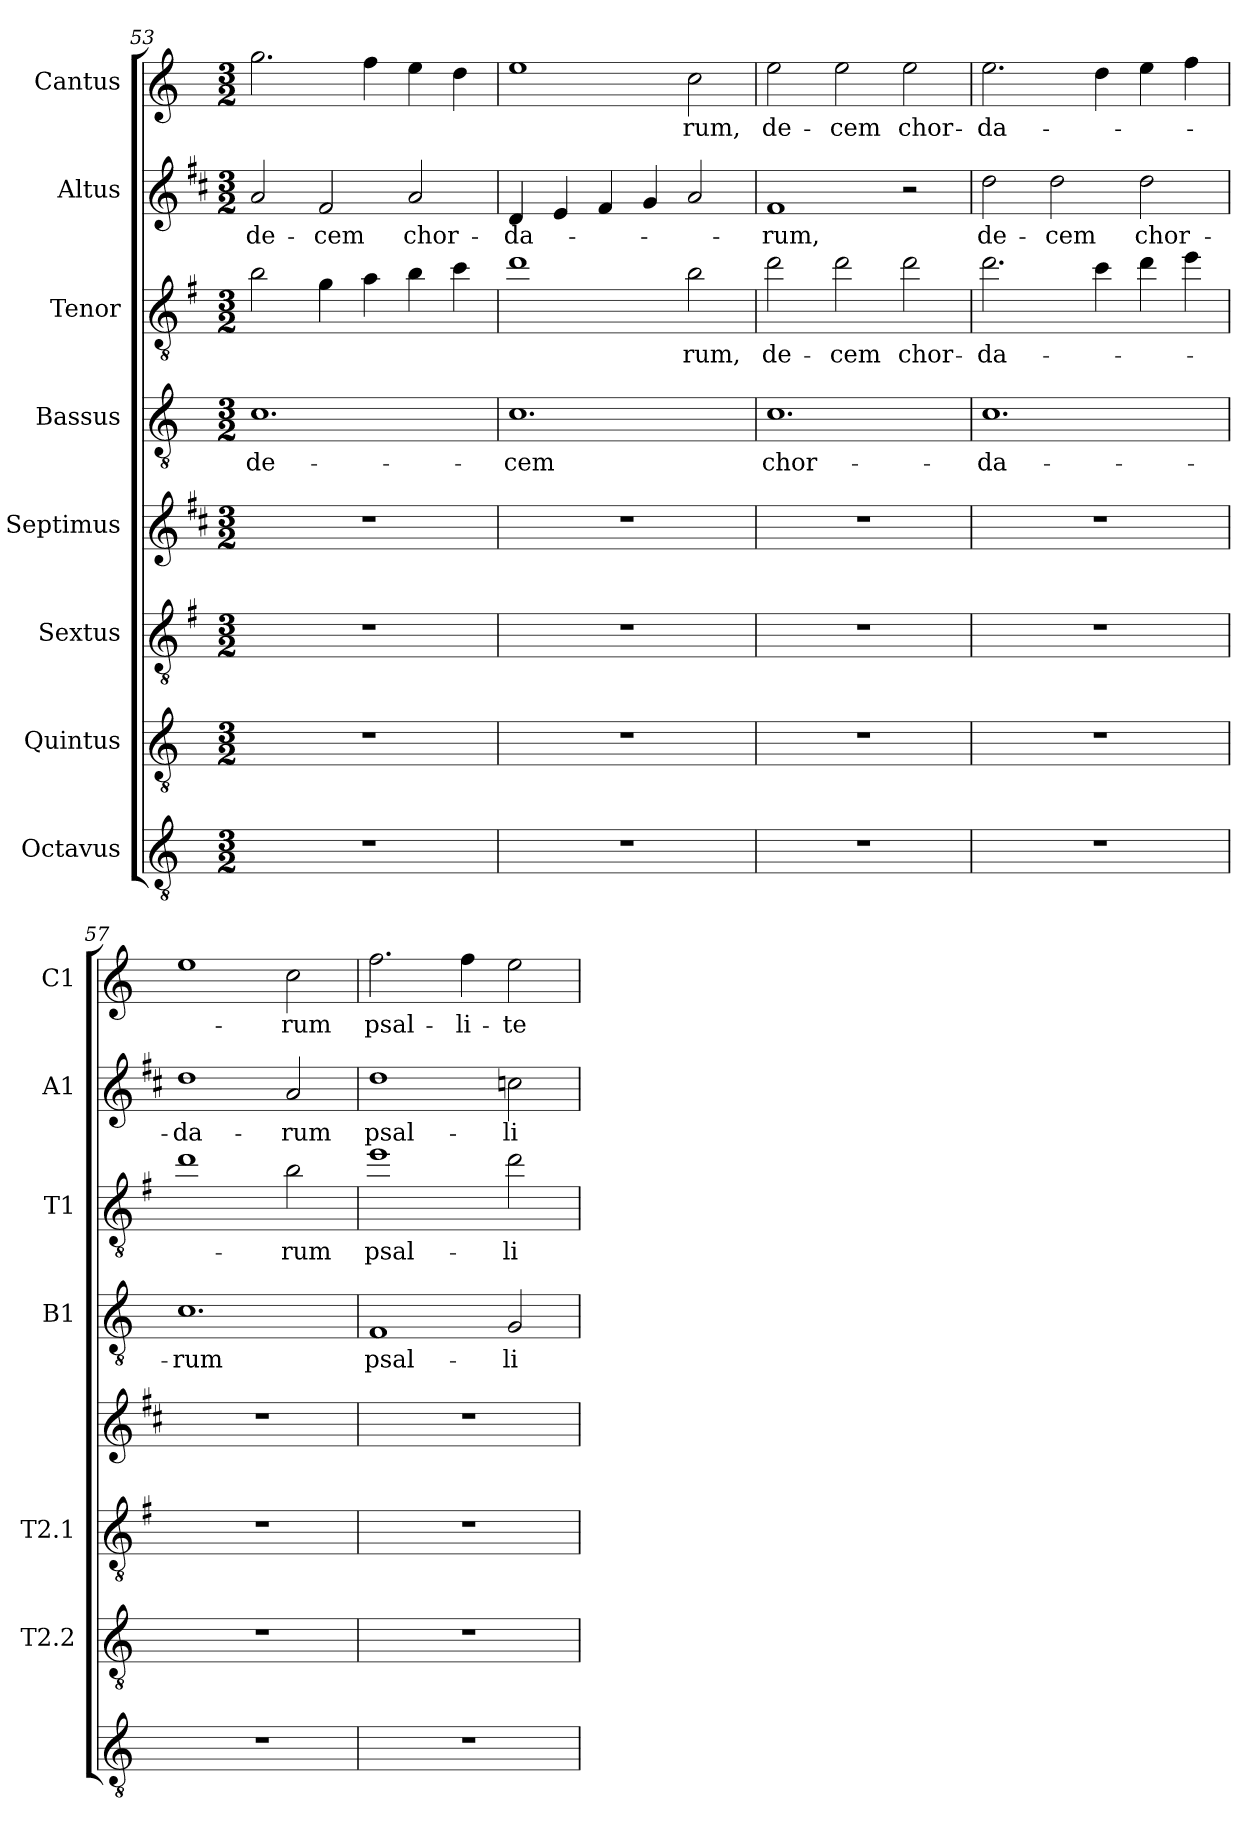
**kern	**kern	**kern	**kern	**kern	**text	**kern	**text	**kern	**text	**kern	**text
*part8	*part7	*part6	*part5	*part4	*part4	*part3	*part3	*part2	*part2	*part1	*part1
*staff8	*staff7	*staff6	*staff5	*staff4	*staff4	*staff3	*staff3	*staff2	*staff2	*staff1	*staff1
*I"Octavus	*I"Quintus	*I"Sextus	*I"Septimus	*I"Bassus	*	*I"Tenor	*	*I"Altus	*	*I"Cantus	*
*	*I'T2.2	*I'T2.1	*	*I'B1	*	*I'T1	*	*I'A1	*	*I'C1	*
*clefGv2	*clefGv2	*clefGv2	*clefG2	*clefGv2	*	*clefGv2	*	*clefG2	*	*clefG2	*
*	*	*ITrd4c7	*ITrd1c2	*	*	*ITrd4c7	*	*ITrd1c2	*	*	*
*k[]	*k[]	*k[]	*k[]	*k[]	*	*k[]	*	*k[]	*	*k[]	*
*C:	*C:	*C:	*C:	*C:	*	*C:	*	*C:	*	*C:	*
*M3/2	*M3/2	*M3/2	*M3/2	*M3/2	*	*M3/2	*	*M3/2	*	*M3/2	*
=53	=53	=53	=53	=53	=53	=53	=53	=53	=53	=53	=53
!	!	!	!	!	!LO:LY:b	!	!	!	!LO:LY:b	!	!
1.r	1.r	1.r	1.r	1.c	de-	2e\	.	2g/	de-	2.gg\	.
!	!	!	!	!	!	!	!	!	!LO:LY:b	!	!
.	.	.	.	.	.	4c\	.	2e/	-cem	.	.
.	.	.	.	.	.	4d\	.	.	.	4ff\	.
!	!	!	!	!	!	!	!	!	!LO:LY:b	!	!
.	.	.	.	.	.	4e\	.	2g/	chor-	4ee\	.
.	.	.	.	.	.	4f\	.	.	.	4dd\	.
=54	=54	=54	=54	=54	=54	=54	=54	=54	=54	=54	=54
!	!	!	!	!	!LO:LY:b	!	!	!	!LO:LY:b	!	!
1.r	1.r	1.r	1.r	1.c	-cem	1g	.	4c/	-da-	1ee	.
.	.	.	.	.	.	.	.	4d/	.	.	.
.	.	.	.	.	.	.	.	4e/	.	.	.
.	.	.	.	.	.	.	.	4f/	.	.	.
!	!	!	!	!	!	!	!LO:LY:b	!	!	!	!LO:LY:b
.	.	.	.	.	.	2e\	-rum,	2g/	.	2cc\	-rum,
=55	=55	=55	=55	=55	=55	=55	=55	=55	=55	=55	=55
!	!	!	!	!	!LO:LY:b	!	!LO:LY:b	!	!LO:LY:b	!	!LO:LY:b
1.r	1.r	1.r	1.r	1.c	chor-	2g\	de-	1e	-rum,	2ee\	de-
!	!	!	!	!	!	!	!LO:LY:b	!	!	!	!LO:LY:b
.	.	.	.	.	.	2g\	-cem	.	.	2ee\	-cem
!	!	!	!	!	!	!	!LO:LY:b	!	!	!	!LO:LY:b
.	.	.	.	.	.	2g\	chor-	2r	.	2ee\	chor-
!!LO:PB:g=z
=56	=56	=56	=56	=56	=56	=56	=56	=56	=56	=56	=56
!	!	!	!	!	!LO:LY:b	!	!LO:LY:b	!	!LO:LY:b	!	!LO:LY:b
1.r	1.r	1.r	1.r	1.c	-da-	2.g\	-da-	2cc\	de-	2.ee\	-da-
!	!	!	!	!	!	!	!	!	!LO:LY:b	!	!
.	.	.	.	.	.	.	.	2cc\	-cem	.	.
.	.	.	.	.	.	4f\	.	.	.	4dd\	.
!	!	!	!	!	!	!	!	!	!LO:LY:b	!	!
.	.	.	.	.	.	4g\	.	2cc\	chor-	4ee\	.
.	.	.	.	.	.	4a\	.	.	.	4ff\	.
=57	=57	=57	=57	=57	=57	=57	=57	=57	=57	=57	=57
!	!	!	!	!	!LO:LY:b	!	!	!	!LO:LY:b	!	!
1.r	1.r	1.r	1.r	1.c	-rum	1g	.	1cc	-da-	1ee	.
!	!	!	!	!	!	!	!LO:LY:b	!	!LO:LY:b	!	!LO:LY:b
.	.	.	.	.	.	2e\	-rum	2g/	-rum	2cc\	-rum
=58	=58	=58	=58	=58	=58	=58	=58	=58	=58	=58	=58
!	!	!	!	!	!LO:LY:b	!	!LO:LY:b	!	!LO:LY:b	!	!LO:LY:b
1.r	1.r	1.r	1.r	1F	psal-	1a	psal-	1cc	psal-	2.ff\	psal-
!	!	!	!	!	!	!	!	!	!	!	!LO:LY:b
.	.	.	.	.	.	.	.	.	.	4ff\	-li-
!	!	!	!	!	!LO:LY:b	!	!LO:LY:b	!	!LO:LY:b	!	!LO:LY:b
.	.	.	.	2G/	-li-	2g\	-li-	2b-X\	-li-	2ee\	-te
=	=	=	=	=	=	=	=	=	=	=	=
*-	*-	*-	*-	*-	*-	*-	*-	*-	*-	*-	*-
